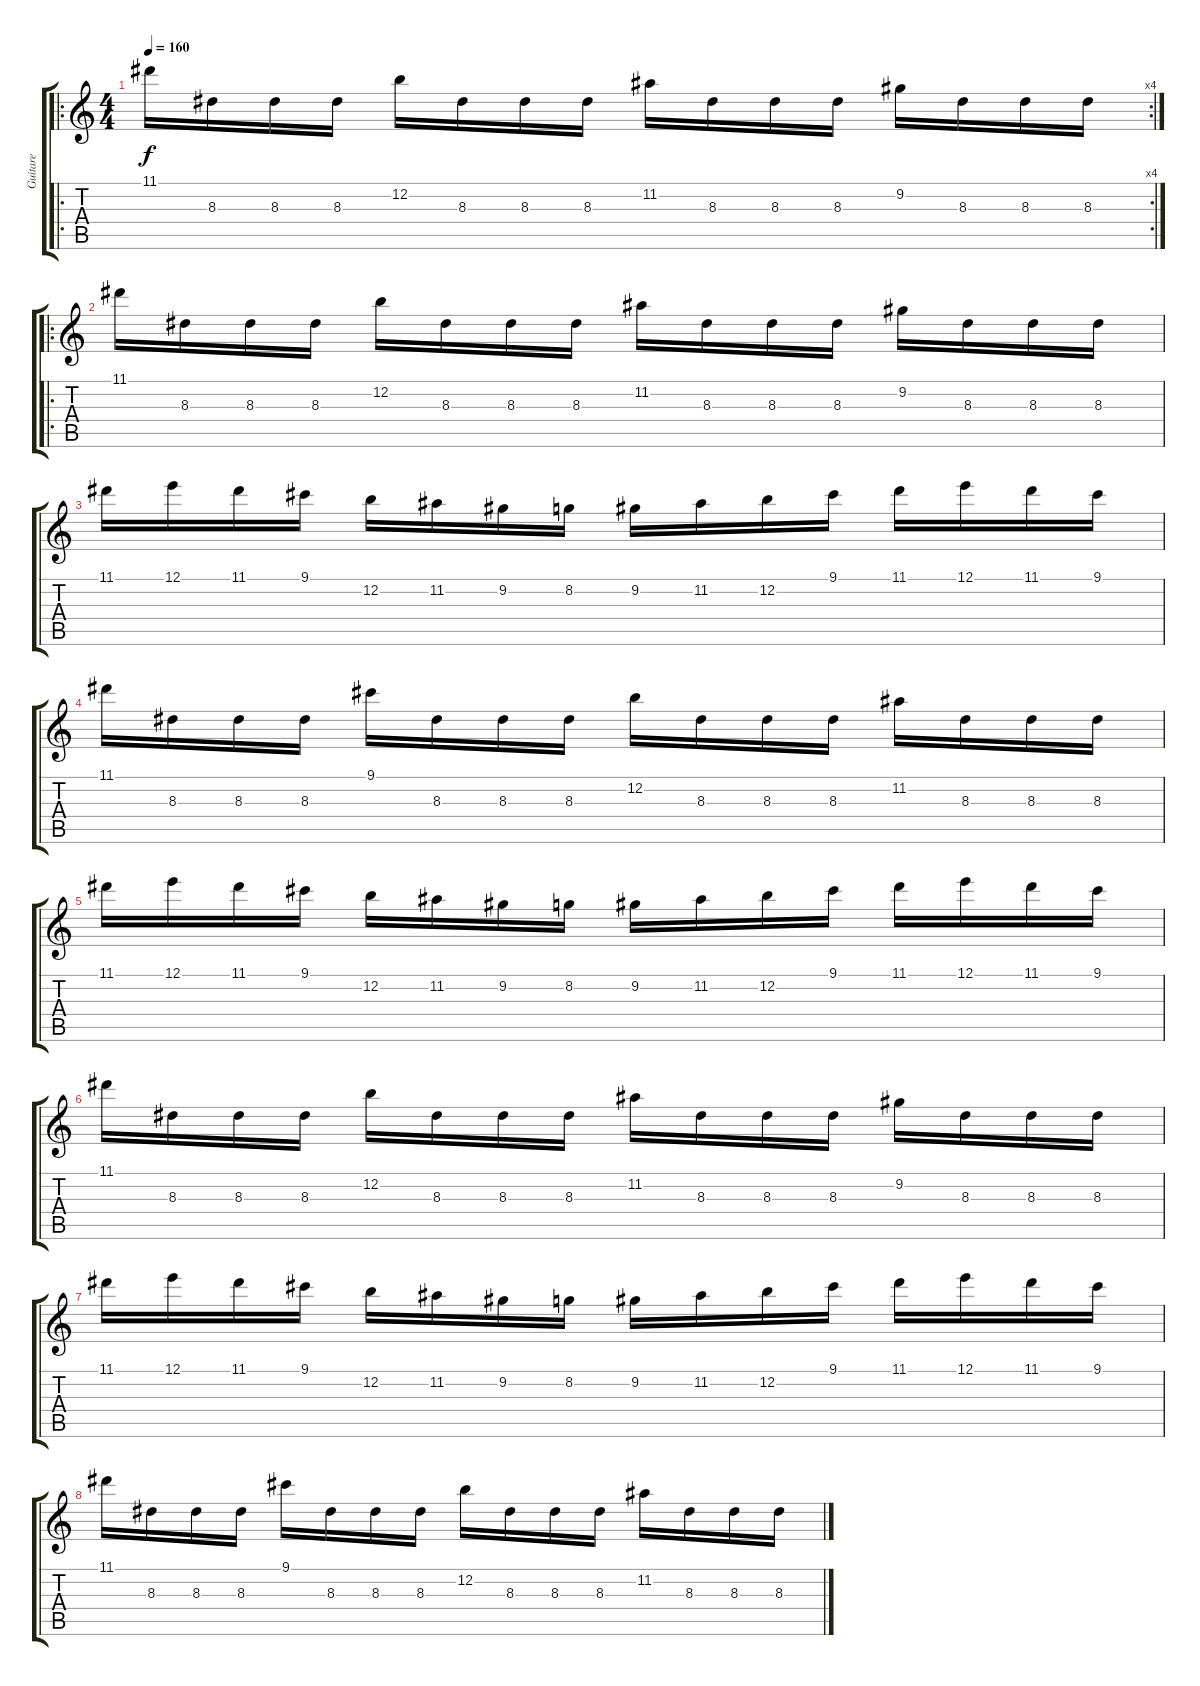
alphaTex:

\track ("Guitare" "Guitare") {instrument distortionguitar}
\staff {score tabs}
\tuning (E4 B3 G3 D3 A2 E2) {hide}
\ro
\rc 4
\ts (4 4)
\tempo 160
\clef g2
\ks c
11.1.16{dy f instrument distortionguitar} 8.3.16 8.3.16 8.3.16 12.2.16 8.3.16 8.3.16 8.3.16 11.2.16 8.3.16 8.3.16 8.3.16 9.2.16 8.3.16 8.3.16 8.3.16 |
\ro
11.1.16 8.3.16 8.3.16 8.3.16 12.2.16 8.3.16 8.3.16 8.3.16 11.2.16 8.3.16 8.3.16 8.3.16 9.2.16 8.3.16 8.3.16 8.3.16 |
11.1.16 12.1.16 11.1.16 9.1.16 12.2.16 11.2.16 9.2.16 8.2.16 9.2.16 11.2.16 12.2.16 9.1.16 11.1.16 12.1.16 11.1.16 9.1.16 |
11.1.16 8.3.16 8.3.16 8.3.16 9.1.16 8.3.16 8.3.16 8.3.16 12.2.16 8.3.16 8.3.16 8.3.16 11.2.16 8.3.16 8.3.16 8.3.16 |
11.1.16 12.1.16 11.1.16 9.1.16 12.2.16 11.2.16 9.2.16 8.2.16 9.2.16 11.2.16 12.2.16 9.1.16 11.1.16 12.1.16 11.1.16 9.1.16 |
11.1.16 8.3.16 8.3.16 8.3.16 12.2.16 8.3.16 8.3.16 8.3.16 11.2.16 8.3.16 8.3.16 8.3.16 9.2.16 8.3.16 8.3.16 8.3.16 |
11.1.16 12.1.16 11.1.16 9.1.16 12.2.16 11.2.16 9.2.16 8.2.16 9.2.16 11.2.16 12.2.16 9.1.16 11.1.16 12.1.16 11.1.16 9.1.16 |
11.1.16 8.3.16 8.3.16 8.3.16 9.1.16 8.3.16 8.3.16 8.3.16 12.2.16 8.3.16 8.3.16 8.3.16 11.2.16 8.3.16 8.3.16 8.3.16
